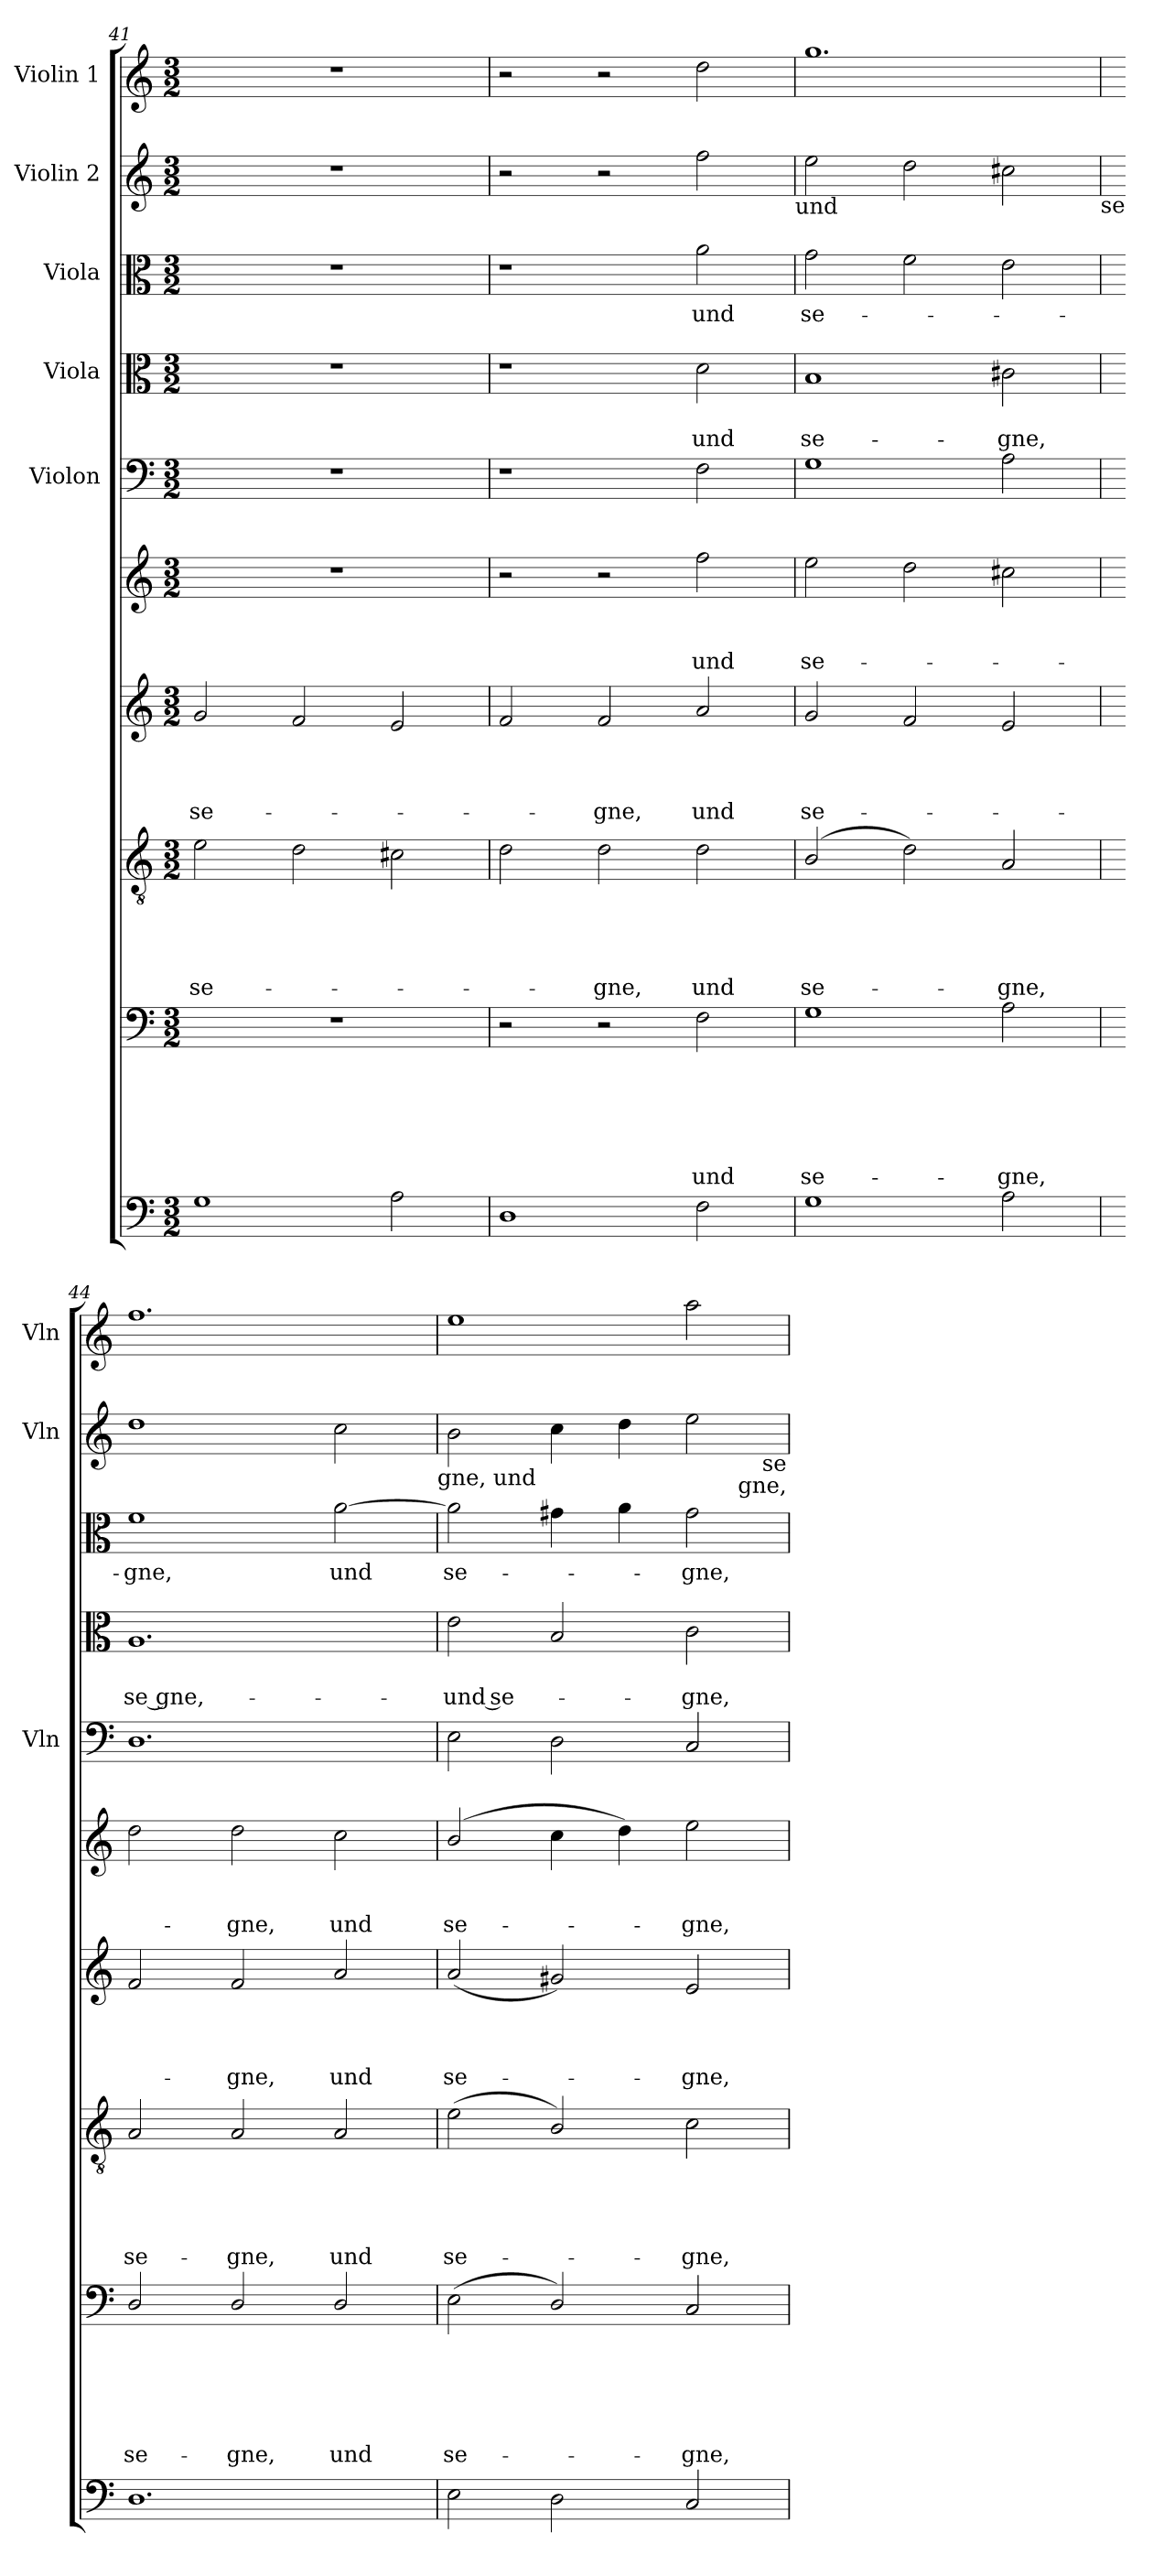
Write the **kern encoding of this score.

**kern	**kern	**text	**text	**text	**text	**text	**text	**kern	**text	**text	**text	**text	**text	**kern	**text	**text	**text	**text	**kern	**text	**text	**text	**kern	**kern	**text	**text	**kern	**text	**kern	**kern
*part10	*part9	*part9	*part9	*part9	*part9	*part9	*part9	*part8	*part8	*part8	*part8	*part8	*part8	*part7	*part7	*part7	*part7	*part7	*part6	*part6	*part6	*part6	*part5	*part4	*part4	*part4	*part3	*part3	*part2	*part1
*staff10	*staff9	*staff9	*staff9	*staff9	*staff9	*staff9	*staff9	*staff8	*staff8	*staff8	*staff8	*staff8	*staff8	*staff7	*staff7	*staff7	*staff7	*staff7	*staff6	*staff6	*staff6	*staff6	*staff5	*staff4	*staff4	*staff4	*staff3	*staff3	*staff2	*staff1
*	*	*	*	*	*	*	*	*	*	*	*	*	*	*	*	*	*	*	*	*	*	*	*I"Violon	*I"Viola	*	*	*I"Viola	*	*I"Violin 2	*I"Violin 1
*	*	*	*	*	*	*	*	*	*	*	*	*	*	*	*	*	*	*	*	*	*	*	*I'Vln	*	*	*	*	*	*I'Vln	*I'Vln
*clefF4	*clefF4	*	*	*	*	*	*	*clefGv2	*	*	*	*	*	*clefG2	*	*	*	*	*clefG2	*	*	*	*clefF4	*clefC3	*	*	*clefC3	*	*clefG2	*clefG2
*k[]	*k[]	*	*	*	*	*	*	*k[]	*	*	*	*	*	*k[]	*	*	*	*	*k[]	*	*	*	*k[]	*k[]	*	*	*k[]	*	*k[]	*k[]
*C:	*C:	*	*	*	*	*	*	*C:	*	*	*	*	*	*C:	*	*	*	*	*C:	*	*	*	*C:	*C:	*	*	*C:	*	*C:	*C:
*M3/2	*M3/2	*	*	*	*	*	*	*M3/2	*	*	*	*	*	*M3/2	*	*	*	*	*M3/2	*	*	*	*M3/2	*M3/2	*	*	*M3/2	*	*M3/2	*M3/2
=41	=41	=41	=41	=41	=41	=41	=41	=41	=41	=41	=41	=41	=41	=41	=41	=41	=41	=41	=41	=41	=41	=41	=41	=41	=41	=41	=41	=41	=41	=41
!	!LO:N:vis=1	!	!	!	!	!	!	!	!	!	!	!	!LO:LY:b	!	!	!	!	!LO:LY:b	!LO:N:vis=1	!	!	!	!LO:N:vis=1	!LO:N:vis=1	!	!	!LO:N:vis=1	!	!LO:N:vis=1	!LO:N:vis=1
1G	1.r	.	.	.	.	.	.	2e\	.	.	.	.	se-	2g/	.	.	.	se-	1.r	.	.	.	1.r	1.r	.	.	1.r	.	1.r	1.r
.	.	.	.	.	.	.	.	2d\	.	.	.	.	.	2f/	.	.	.	.	.	.	.	.	.	.	.	.	.	.	.	.
2A\	.	.	.	.	.	.	.	2c#X\	.	.	.	.	.	2e/	.	.	.	.	.	.	.	.	.	.	.	.	.	.	.	.
!!LO:LB:g=z
=42	=42	=42	=42	=42	=42	=42	=42	=42	=42	=42	=42	=42	=42	=42	=42	=42	=42	=42	=42	=42	=42	=42	=42	=42	=42	=42	=42	=42	=42	=42
1D	2r	.	.	.	.	.	.	2d\	.	.	.	.	.	2f/	.	.	.	.	2r	.	.	.	1r	1r	.	.	1r	.	2r	2r
!	!	!	!	!	!	!	!	!	!	!	!	!	!LO:LY:b	!	!	!	!	!LO:LY:b	!	!	!	!	!	!	!	!	!	!	!	!
.	2r	.	.	.	.	.	.	2d\	.	.	.	.	-gne,	2f/	.	.	.	-gne,	2r	.	.	.	.	.	.	.	.	.	2r	2r
!	!	!	!	!	!	!	!LO:LY:b	!	!	!	!	!	!LO:LY:b	!	!	!	!	!LO:LY:b	!	!	!	!LO:LY:b	!	!	!	!LO:LY:b	!	!LO:LY:b	!	!
2F\	2F\	.	.	.	.	.	und	2d\	.	.	.	.	und	2a/	.	.	.	und	2ff\	.	.	und	2F\	2d\	.	und	2a\	und	2ff\	2dd\
!	!	!	!	!	!	!	!	!	!	!	!	!	!	!	!	!	!	!	!	!	!	!	!	!	!	!	!	!	!LO:TX:b:t=und	!
=43	=43	=43	=43	=43	=43	=43	=43	=43	=43	=43	=43	=43	=43	=43	=43	=43	=43	=43	=43	=43	=43	=43	=43	=43	=43	=43	=43	=43	=43	=43
!	!	!	!	!	!	!	!LO:LY:b	!	!	!	!	!	!LO:LY:b	!	!	!	!	!LO:LY:b	!	!	!	!LO:LY:b	!	!	!	!LO:LY:b	!	!LO:LY:b	!	!
1G	1G	.	.	.	.	.	se-	(2B/	.	.	.	.	se-	2g/	.	.	.	se-	2ee\	.	.	se-	1G	1B	.	se-	2g\	se-	2ee\	1.gg
.	.	.	.	.	.	.	.	2d\)	.	.	.	.	.	2f/	.	.	.	.	2dd\	.	.	.	.	.	.	.	2f\	.	2dd\	.
!	!	!	!	!	!	!	!LO:LY:b	!	!	!	!	!	!LO:LY:b	!	!	!	!	!	!	!	!	!	!	!	!	!LO:LY:b	!	!	!	!
2A\	2A\	.	.	.	.	.	-gne,	2A/	.	.	.	.	-gne,	2e/	.	.	.	.	2cc#X\	.	.	.	2A\	2c#X\	.	-gne,	2e\	.	2cc#X\	.
!	!	!	!	!	!	!	!	!	!	!	!	!	!	!	!	!	!	!	!	!	!	!	!	!	!	!	!	!	!LO:TX:b:t=se	!
=44	=44	=44	=44	=44	=44	=44	=44	=44	=44	=44	=44	=44	=44	=44	=44	=44	=44	=44	=44	=44	=44	=44	=44	=44	=44	=44	=44	=44	=44	=44
!	!	!	!	!	!	!	!LO:LY:b	!	!	!	!	!	!LO:LY:b	!	!	!	!	!	!	!	!	!	!	!	!	!LO:LY:b	!	!LO:LY:b	!	!
1.D	2D/	.	.	.	.	.	se-	2A/	.	.	.	.	se-	2f/	.	.	.	.	2dd\	.	.	.	1.D	1.A	.	se gne,-	1f	-gne,	1dd	1.ff
!	!	!	!	!	!	!	!LO:LY:b	!	!	!	!	!	!LO:LY:b	!	!	!	!	!LO:LY:b	!	!	!	!LO:LY:b	!	!	!	!	!	!	!	!
.	2D/	.	.	.	.	.	-gne,	2A/	.	.	.	.	-gne,	2f/	.	.	.	-gne,	2dd\	.	.	-gne,	.	.	.	.	.	.	.	.
!	!	!	!	!	!	!	!LO:LY:b	!	!	!	!	!	!LO:LY:b	!	!	!	!	!LO:LY:b	!	!	!	!LO:LY:b	!	!	!	!	!	!LO:LY:b	!	!
.	2D/	.	.	.	.	.	und	2A/	.	.	.	.	und	2a/	.	.	.	und	2cc\	.	.	und	.	.	.	.	[>2a\	und	2cc\	.
!	!	!	!	!	!	!	!	!	!	!	!	!	!	!	!	!	!	!	!	!	!	!	!	!	!	!	!	!	!LO:TX:b:t=gne, und	!
=45	=45	=45	=45	=45	=45	=45	=45	=45	=45	=45	=45	=45	=45	=45	=45	=45	=45	=45	=45	=45	=45	=45	=45	=45	=45	=45	=45	=45	=45	=45
!	!	!	!	!	!	!	!LO:LY:b	!	!	!	!	!	!LO:LY:b	!	!	!	!	!LO:LY:b	!	!	!	!LO:LY:b	!	!	!	!LO:LY:b:rj	!	!LO:LY:b	!	!
2E\	(>2E\	.	.	.	.	.	se-	(>2e\	.	.	.	.	se-	(<2a/	.	.	.	se-	(2b/	.	.	se-	2E\	2e\	.	-und se-	2a\]	se-	2b\	1ee
2D\	2D/)	.	.	.	.	.	.	2B/)	.	.	.	.	.	2g#X/)	.	.	.	.	4cc\	.	.	.	2D\	2B/	.	.	4g#X\	.	4cc\	.
.	.	.	.	.	.	.	.	.	.	.	.	.	.	.	.	.	.	.	4dd\)	.	.	.	.	.	.	.	4a\	.	4dd\	.
!	!	!	!	!	!	!	!LO:LY:b	!	!	!	!	!	!LO:LY:b	!	!	!	!	!LO:LY:b	!	!	!	!LO:LY:b	!	!	!	!LO:LY:b	!	!LO:LY:b	!	!
2C/	2C/	.	.	.	.	.	-gne,	2c\	.	.	.	.	-gne,	2e/	.	.	.	-gne,	2ee\	.	.	-gne,	2C/	2c\	.	-gne,	2g#\	-gne,	2ee\	2aa\
!	!	!	!	!	!	!	!	!	!	!	!	!	!	!	!	!	!	!	!	!	!	!	!	!	!	!	!	!	!LO:TX:b:t=se	!
!	!	!	!	!	!	!	!	!	!	!	!	!	!	!	!	!	!	!	!	!	!	!	!	!	!	!	!	!	!LO:TX:b:t=gne,	!
=	=	=	=	=	=	=	=	=	=	=	=	=	=	=	=	=	=	=	=	=	=	=	=	=	=	=	=	=	=	=
*-	*-	*-	*-	*-	*-	*-	*-	*-	*-	*-	*-	*-	*-	*-	*-	*-	*-	*-	*-	*-	*-	*-	*-	*-	*-	*-	*-	*-	*-	*-
